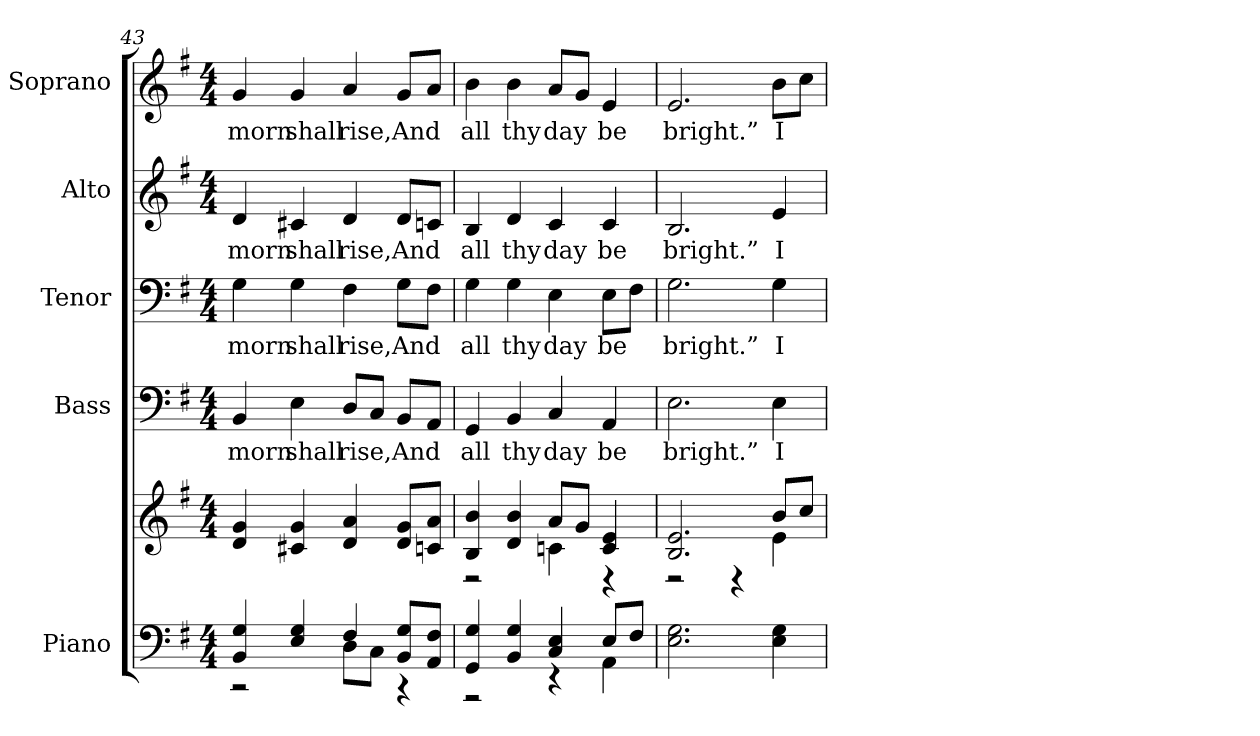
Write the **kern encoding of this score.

**kern	**kern	**kern	**text	**kern	**text	**kern	**text	**kern	**text
*part5	*part5	*part4	*part4	*part3	*part3	*part2	*part2	*part1	*part1
*staff6	*staff5	*staff4	*staff4	*staff3	*staff3	*staff2	*staff2	*staff1	*staff1
*I"Piano	*	*I"Bass	*	*I"Tenor	*	*I"Alto	*	*I"Soprano	*
*I'Pno.	*	*I'B.	*	*I'T.	*	*I'A.	*	*I'S.	*
!!LO:PB:g=z
*clefF4	*clefG2	*clefF4	*	*clefF4	*	*clefG2	*	*clefG2	*
*k[f#]	*k[f#]	*k[f#]	*	*k[f#]	*	*k[f#]	*	*k[f#]	*
*G:	*G:	*G:	*	*G:	*	*G:	*	*G:	*
*M4/4	*M4/4	*M4/4	*	*M4/4	*	*M4/4	*	*M4/4	*
=43	=43	=43	=43	=43	=43	=43	=43	=43	=43
*^	*	*	*	*	*	*	*	*	*
!	!	!	!	!LO:LY:b:color=#000000	!	!	!	!	!	!
!	!	!	!	!	!	!LO:LY:b:color=#000000	!	!	!	!
!	!	!	!	!	!	!	!	!LO:LY:b:color=#000000	!	!
!	!	!	!	!	!	!	!	!	!	!LO:LY:b:color=#000000
4BBi/ 4Gi	2r	4di/ 4gi	4BBi/	morn	4Gi\	morn	4di/	morn	4gi/	morn
!	!	!	!	!LO:LY:b:color=#000000	!	!	!	!	!	!
!	!	!	!	!	!	!LO:LY:b:color=#000000	!	!	!	!
!	!	!	!	!	!	!	!	!LO:LY:b:color=#000000	!	!
!	!	!	!	!	!	!	!	!	!	!LO:LY:b:color=#000000
4Ei/ 4Gi	.	4c#Xi/ 4gi	4Ei\	shall	4Gi\	shall	4c#Xi/	shall	4gi/	shall
!	!	!	!	!LO:LY:b:color=#000000	!	!	!	!	!	!
!	!	!	!	!	!	!LO:LY:b:color=#000000	!	!	!	!
!	!	!	!	!	!	!	!	!LO:LY:b:color=#000000	!	!
!	!	!	!	!	!	!	!	!	!	!LO:LY:b:color=#000000
4F#i/	8Di\L	4di/ 4ai	8Di/L	rise,	4F#i\	rise,	4di/	rise,	4ai/	rise,
.	8Ci\J	.	8Ci/J	.	.	.	.	.	.	.
!	!	!	!	!LO:LY:b:color=#000000	!	!	!	!	!	!
!	!	!	!	!	!	!LO:LY:b:color=#000000	!	!	!	!
!	!	!	!	!	!	!	!	!LO:LY:b:color=#000000	!	!
!	!	!	!	!	!	!	!	!	!	!LO:LY:b:color=#000000
8BBi/ 8GiL	4r	8di/ 8giL	8BBi/L	And	8Gi\L	And	8di/L	And	8gi/L	And
8AAi/ 8F#iJ	.	8cni/ 8aiJ	8AAi/J	.	8F#i\J	.	8cni/J	.	8ai/J	.
=44	=44	=44	=44	=44	=44	=44	=44	=44	=44	=44
*	*	*^	*	*	*	*	*	*	*	*
!	!	!	!	!	!LO:LY:b:color=#000000	!	!	!	!	!	!
!	!	!	!	!	!	!	!LO:LY:b:color=#000000	!	!	!	!
!	!	!	!	!	!	!	!	!	!LO:LY:b:color=#000000	!	!
!	!	!	!	!	!	!	!	!	!	!	!LO:LY:b:color=#000000
4GGi/ 4Gi	2r	4Bi/ 4bi	2r	4GGi/	all	4Gi\	all	4Bi/	all	4bi\	all
!	!	!	!	!	!LO:LY:b:color=#000000	!	!	!	!	!	!
!	!	!	!	!	!	!	!LO:LY:b:color=#000000	!	!	!	!
!	!	!	!	!	!	!	!	!	!LO:LY:b:color=#000000	!	!
!	!	!	!	!	!	!	!	!	!	!	!LO:LY:b:color=#000000
4BBi/ 4Gi	.	4di/ 4bi	.	4BBi/	thy	4Gi\	thy	4di/	thy	4bi\	thy
!	!	!	!	!	!LO:LY:b:color=#000000	!	!	!	!	!	!
!	!	!	!	!	!	!	!LO:LY:b:color=#000000	!	!	!	!
!	!	!	!	!	!	!	!	!	!LO:LY:b:color=#000000	!	!
!	!	!	!	!	!	!	!	!	!	!	!LO:LY:b:color=#000000
4Ci/ 4Ei	4r	8ai/L	4cni\	4Ci/	day	4Ei\	day	4ci/	day	8ai/L	day
.	.	8gi/J	.	.	.	.	.	.	.	8gi/J	.
!	!	!	!	!	!LO:LY:b:color=#000000	!	!	!	!	!	!
!	!	!	!	!	!	!	!LO:LY:b:color=#000000	!	!	!	!
!	!	!	!	!	!	!	!	!	!LO:LY:b:color=#000000	!	!
!	!	!	!	!	!	!	!	!	!	!	!LO:LY:b:color=#000000
8Ei/L	4AAi\	4ci/ 4ei	4r	4AAi/	be	8Ei\L	be	4ci/	be	4ei/	be
8F#i/J	.	.	.	.	.	8F#i\J	.	.	.	.	.
*v	*v	*	*	*	*	*	*	*	*	*	*
!!LO:PB:g=z
=45	=45	=45	=45	=45	=45	=45	=45	=45	=45	=45
!	!	!	!	!LO:LY:b:color=#000000	!	!	!	!	!	!
!	!	!	!	!	!	!LO:LY:b:color=#000000	!	!	!	!
!	!	!	!	!	!	!	!	!LO:LY:b:color=#000000	!	!
!	!	!	!	!	!	!	!	!	!	!LO:LY:b:color=#000000
2.Ei\ 2.Gi	2.Bi/ 2.ei	2r	2.Ei\	bright.”	2.Gi\	bright.”	2.Bi/	bright.”	2.ei/	bright.”
.	.	4r	.	.	.	.	.	.	.	.
!	!	!	!	!LO:LY:b:color=#000000	!	!	!	!	!	!
!	!	!	!	!	!	!LO:LY:b:color=#000000	!	!	!	!
!	!	!	!	!	!	!	!	!LO:LY:b:color=#000000	!	!
!	!	!	!	!	!	!	!	!	!	!LO:LY:b:color=#000000
4Ei\ 4Gi	8bi/L	4ei\	4Ei\	I	4Gi\	I	4ei/	I	8bi\L	I
.	8cci/J	.	.	.	.	.	.	.	8cci\J	.
*	*v	*v	*	*	*	*	*	*	*	*
=	=	=	=	=	=	=	=	=	=
*-	*-	*-	*-	*-	*-	*-	*-	*-	*-
